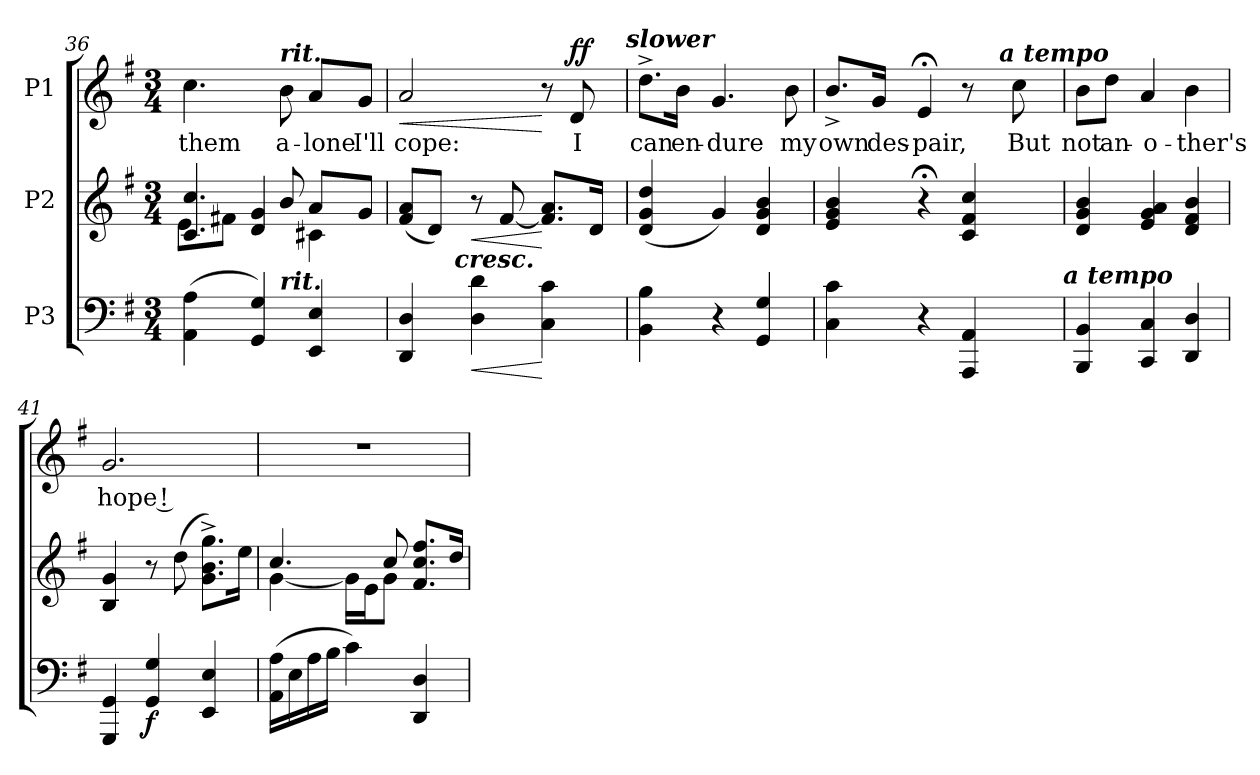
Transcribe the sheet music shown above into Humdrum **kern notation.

**kern	**dynam	**kern	**dynam	**kern	**text	**dynam
*part3	*part3	*part2	*part2	*part1	*part1	*part1
*staff3	*staff3	*staff2	*staff2	*staff1	*staff1	*staff1
*I"P3	*	*I"P2	*	*I"P1	*	*
!!LO:PB:g=z
*clefF4	*	*clefG2	*	*clefG2	*	*
*k[f#]	*	*k[f#]	*	*k[f#]	*	*
*G:	*	*G:	*	*G:	*	*
*M3/4	*	*M3/4	*	*M3/4	*	*
=36	=36	=36	=36	=36	=36	=36
*	*	*^	*	*	*	*
!	!	!	!	!	!	!LO:LY:b:color=#000000	!
*^	*	*	*	*	*	*	*
(4AAi\ 4Ai	4.ryy	.	4.ci/ 4.cci	8ei\L	.	4.cci\	them	.
.	.	.	.	8f#Xi\J	.	.	.	.
4GGi/ 4Gi)	.	.	.	4di/ 4gi	.	.	.	.
!	!	!	!	!	!	!LO:TX:a:Bi:t=rit.	!	!
!	!LO:TX:a:Bi:t=rit.	!	!	!	!	!	!	!
!	!	!	!	!	!	!	!LO:LY:b:color=#000000	!
.	4.ryy	.	8bi/	.	.	8bi\	a-	.
!	!	!	!	!	!	!	!LO:LY:b:color=#000000	!
4EEi/ 4Ei	.	.	8ai/L	4c#Xi\	.	8ai/L	-lone	.
!	!	!	!	!	!	!	!LO:LY:b:color=#000000	!
.	.	.	8gi/J	.	.	8gi/J	I'll	.
*	*	*	*v	*v	*	*	*	*
=37	=37	=37	=37	=37	=37	=37	=37
!	!	!	!	!	!	!LO:LY:b:color=#000000	!LO:HP:b
*	*	*	*	*	*^	*	*
4DDi/ 4Di	8ryy	.	(8f#i/ 8aiL	.	2ai/	2ryy	cope:	<
.	16ryy	.	8di/J)	.	.	.	.	.
.	128.ryy	.	.	.	.	.	.	.
!	!LO:TX:a:Bi:t=cresc.	!	!	!	!	!	!	!
.	2ryy	.	.	.	.	.	.	.
!	!	!LO:HP:b	!	!LO:HP:b	!	!	!	!
4Di\ 4di	.	<	8r	<	.	.	.	.
.	.	.	[8f#i/	.	.	.	.	.
4Ci\ 4ci	.	[	8.f#i/] 8.aiL	[	8r	8ryy	.	[
!	!	!	!	!	!	!	!LO:LY:b:color=#000000	!
.	.	.	.	.	8di/	16ryy	I	ff
.	.	.	16di/Jk	.	.	32ryy	.	.
.	32ryy	.	.	.	.	.	.	.
.	.	.	.	.	.	64ryy	.	.
.	64ryy	.	.	.	.	.	.	.
.	.	.	.	.	.	128...ryy	.	.
.	256ryy	.	.	.	.	.	.	.
!	!	!	!	!	!	!LO:TX:a:Bi:t=slower	!	!
.	.	.	.	.	.	1024ryy	.	.
*v	*v	*	*	*	*v	*v	*	*
=38	=38	=38	=38	=38	=38	=38
*^	*	*	*	*^	*	*
!	!	!	!	!	!	!	!LO:LY:b:color=#000000	!
*v	*v	*	*	*	*v	*v	*	*
4BBi\ 4Bi	.	(4di/ 4gi 4ddi	.	8.dd^i\L	can	.
!	!	!	!	!	!LO:LY:b:color=#000000	!
.	.	.	.	16bi\Jk	en-	.
!	!	!	!	!	!LO:LY:b:color=#000000	!
4r	.	4gi/)	.	4.gi/	-dure	.
4GGi/ 4Gi	.	4di/ 4gi 4bi	.	.	.	.
!	!	!	!	!	!LO:LY:b:color=#000000	!
.	.	.	.	8bi\	my	.
!!LO:LB:g=z
=39	=39	=39	=39	=39	=39	=39
!	!	!	!	!	!LO:LY:b:color=#000000	!
*^	*	*	*	*^	*	*
4Ci\ 4ci	2ryy	.	4ei/ 4gi 4bi	.	8.b^i/L	2ryy	own	.
!	!	!	!	!	!	!	!LO:LY:b:color=#000000	!
.	.	.	.	.	16gi/Jk	.	des-	.
!	!	!	!	!	!	!	!LO:LY:b:color=#000000	!
4r	.	.	4r;	.	4e;i/	.	-pair,	.
4AAAi/ 4AAi	8ryy	.	4ci/ 4f#i 4cci	.	8r	16ryy	.	.
.	.	.	.	.	.	64ryy	.	.
.	.	.	.	.	.	128ryy	.	.
.	.	.	.	.	.	256ryy	.	.
.	.	.	.	.	.	1024ryy	.	.
!	!	!	!	!	!	!LO:TX:a:Bi:t=a tempo	!	!
.	.	.	.	.	.	8ryy	.	.
!	!	!	!	!	!	!	!LO:LY:b:color=#000000	!
.	16ryy	.	.	.	8cci\	.	But	.
.	32ryy	.	.	.	.	.	.	.
.	.	.	.	.	.	32ryy	.	.
.	64ryy	.	.	.	.	.	.	.
.	128...ryy	.	.	.	.	.	.	.
.	.	.	.	.	.	512.ryy	.	.
!	!LO:TX:a:Bi:t=a tempo	!	!	!	!	!	!	!
.	1024ryy	.	.	.	.	.	.	.
*v	*v	*	*	*	*v	*v	*	*
=40	=40	=40	=40	=40	=40	=40
*^	*	*	*	*^	*	*
!	!	!	!	!	!	!	!LO:LY:b:color=#000000	!
*v	*v	*	*	*	*v	*v	*	*
4BBBi/ 4BBi	.	4di/ 4gi 4bi	.	8bi\L	not	.
!	!	!	!	!	!LO:LY:b:color=#000000	!
.	.	.	.	8ddi\J	an-	.
!	!	!	!	!	!LO:LY:b:color=#000000	!
4CCi/ 4Ci	.	4ei/ 4gi 4ai	.	4ai/	-o-	.
!	!	!	!	!	!LO:LY:b:color=#000000	!
4DDi/ 4Di	.	4di/ 4f#i 4bi	.	4bi\	-ther's	.
=41	=41	=41	=41	=41	=41	=41
!	!	!	!	!	!LO:LY:b:color=#000000	!
4GGGi/ 4GGi	.	4Bi/ 4gi	.	2.gi/	hope !	.
4GGi/ 4Gi	f	8r	.	.	.	.
.	.	(8ddi\	.	.	.	.
4EEi/ 4Ei	.	8.gi\^ 8.bi^ 8.ggi^L)	.	.	.	.
.	.	16eei\Jk	.	.	.	.
!!LO:LB:g=z
=42	=42	=42	=42	=42	=42	=42
*	*	*^	*	*	*	*
!	!	!	!	!	!LO:N:vis=1	!	!
(16AAi\ 16AiLL	.	4.cci/	[4gi\	.	2.r	.	.
16Ei\	.	.	.	.	.	.	.
16Ai\	.	.	.	.	.	.	.
16Bi\JJ	.	.	.	.	.	.	.
4ci\)	.	.	16gi\LL]	.	.	.	.
.	.	.	16ei\J	.	.	.	.
.	.	8cci/	8gi\J	.	.	.	.
4DDi/ 4Di	.	8.f#i/ 8.cci 8.ff#iL	4ryy	.	.	.	.
.	.	16ddi/Jk	.	.	.	.	.
*	*	*v	*v	*	*	*	*
=	=	=	=	=	=	=
*-	*-	*-	*-	*-	*-	*-
